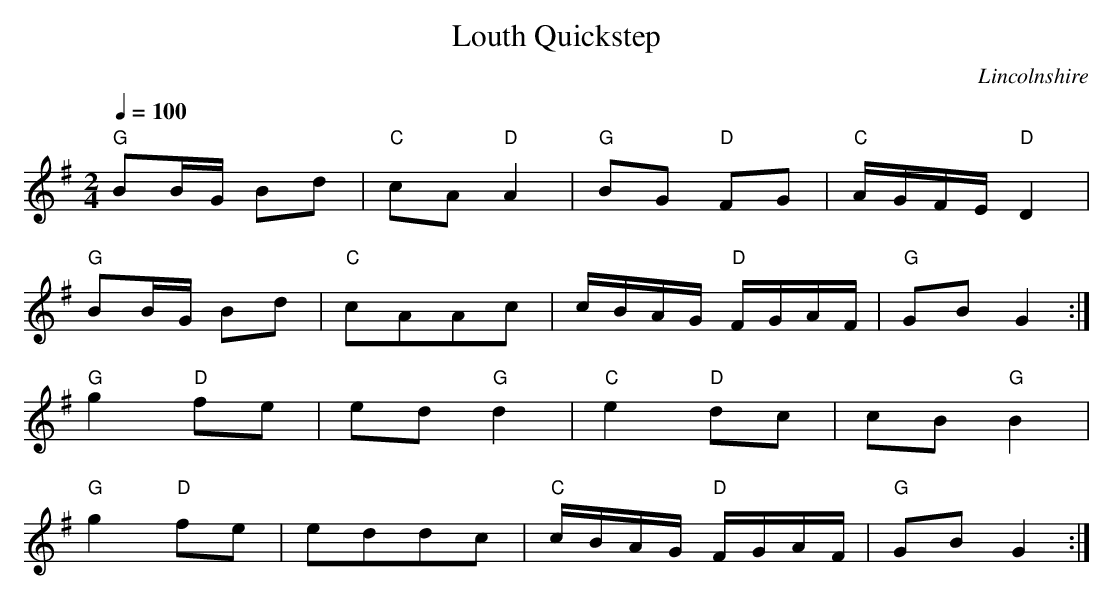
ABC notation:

X:1
T: Louth Quickstep
O: Lincolnshire
M: 2/4
K: G
L: 1/8
Q: 1/4=100
"G" BB/G/ Bd | "C" cA "D" A2 | "G" BG "D" FG | "C" A/G/F/E/ "D" D2 |
"G" BB/G/ Bd | "C" cAAc | c/B/A/G/ "D" F/G/A/F/ | "G" GB G2 :|
"G" g2 "D" fe | ed "G" d2 | "C" e2 "D" dc | cB "G" B2 |
"G" g2 "D" fe | eddc | "C" c/B/A/G/ "D" F/G/A/F/ | "G" GB G2 :|
